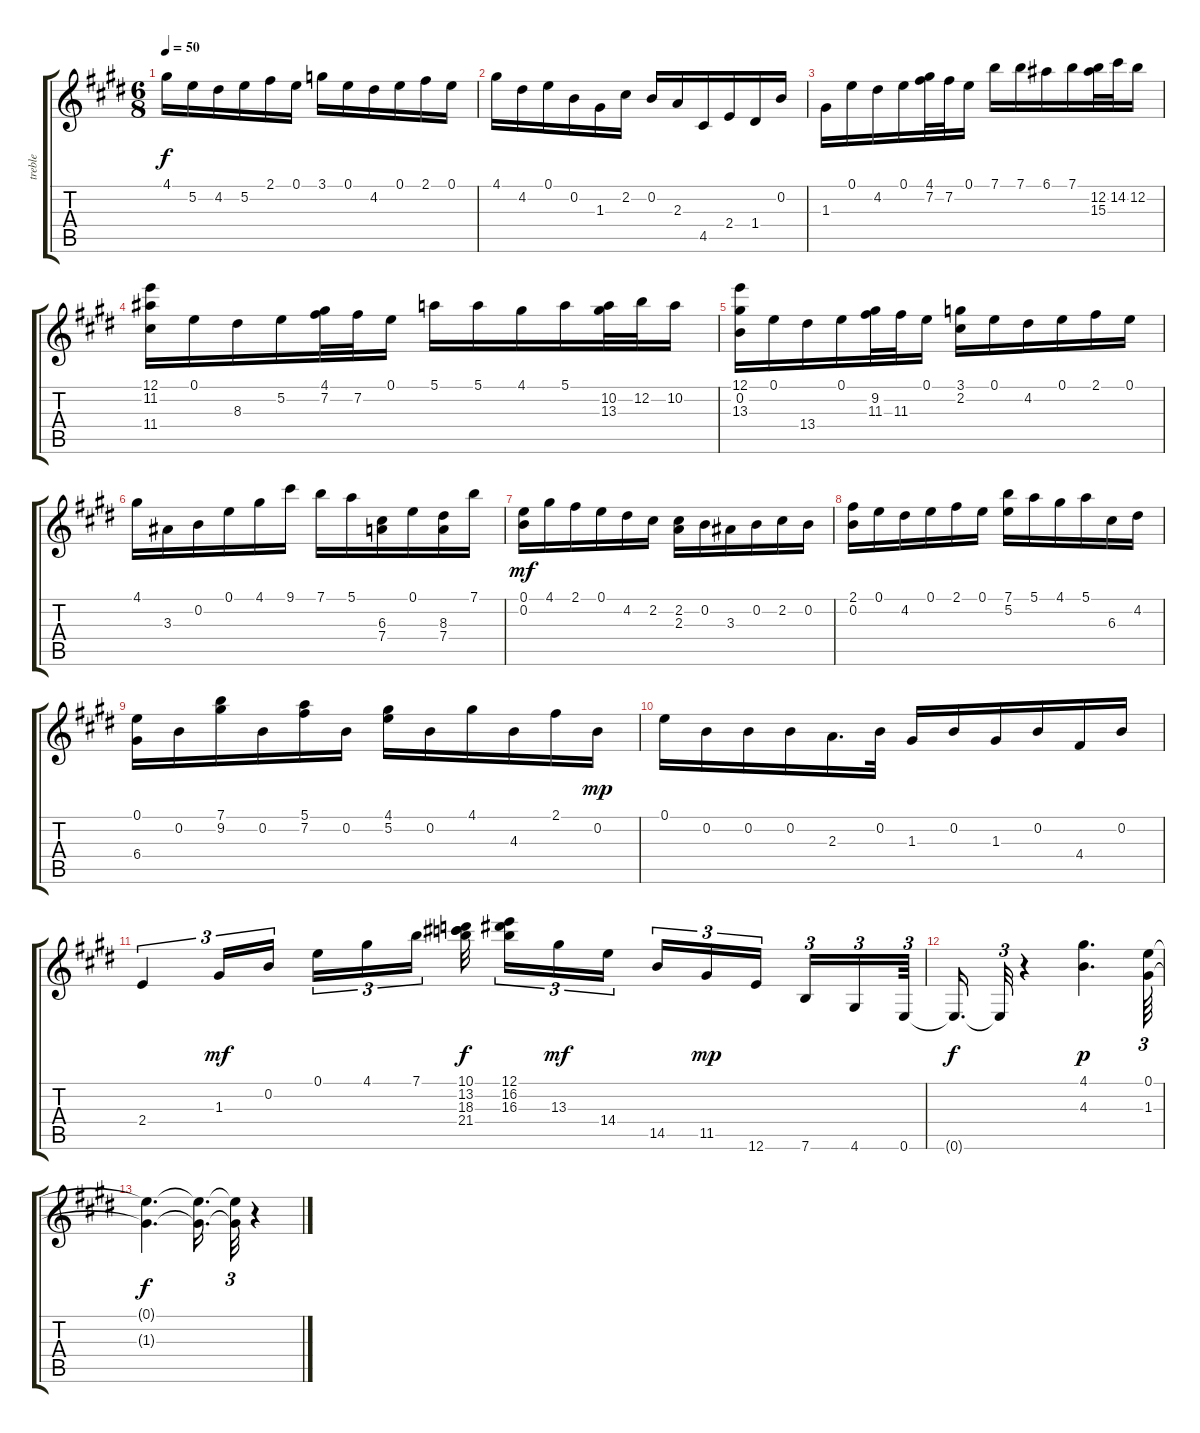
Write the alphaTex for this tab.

\track ("treble              " "treble    ") {instrument acousticguitarnylon}
\staff {score tabs}
\tuning (E4 B3 G3 D3 A2 E2) {hide}
\ts (6 8)
\tempo 50
\clef g2
\ks e
4.1.16{dy f} 5.2.16 4.2.16 5.2.16 2.1.16 0.1.16 3.1.16 0.1.16 4.2.16 0.1.16 2.1.16 0.1.16 |
4.1.16 4.2.16 0.1.16 0.2.16 1.3.16 2.2.16 0.2.16 2.3.16 4.5.16 2.4.16 1.4.16 0.2.16 |
1.3.16 0.1.16 4.2.16 0.1.16 (4.1 7.2).32 7.2.32 0.1.16 7.1.16 7.1.16 6.1.16 7.1.16 (12.2 15.3).32 14.2.32 12.2.16 |
(12.1 11.2 11.4).16 0.1.16 8.3.16 5.2.16 (4.1 7.2).32 7.2.32 0.1.16 5.1.16 5.1.16 4.1.16 5.1.16 (10.2 13.3).32 12.2.32 10.2.16 |
(12.1 0.2 13.3).16 0.1.16 13.4.16 0.1.16 (9.2 11.3).32 11.3.32 0.1.16 (3.1 2.2).16 0.1.16 4.2.16 0.1.16 2.1.16 0.1.16 |
4.1.16 3.3.16 0.2.16 0.1.16 4.1.16 9.1.16 7.1.16 5.1.16 (6.3 7.4).16 0.1.16 (8.3 7.4).16 7.1.16 |
(0.1 0.2).16{dy mf} 4.1.16 2.1.16 0.1.16 4.2.16 2.2.16 (2.2 2.3).16 0.2.16 3.3.16 0.2.16 2.2.16 0.2.16 |
(2.1 0.2).16 0.1.16 4.2.16 0.1.16 2.1.16 0.1.16 (7.1 5.2).16 5.1.16 4.1.16 5.1.16 6.3.16 4.2.16 |
(0.1 6.4).16 0.2.16 (7.1 9.2).16 0.2.16 (5.1 7.2).16 0.2.16 (4.1 5.2).16 0.2.16 4.1.16 4.3.16 2.1.16 0.2.16{dy mp} |
0.1.16 0.2.16 0.2.16 0.2.16 2.3.16{d} 0.2.32 1.3.16 0.2.16 1.3.16 0.2.16 4.4.16 0.2.16 |
2.4.4{tu (3 2)} 1.3.16{tu (3 2) dy mf} 0.2.16{tu (3 2) beam splitsecondary} 0.1.16{tu (3 2)} 4.1.16{tu (3 2)} 7.1.16{tu (3 2)} (10.1 13.2 18.3 21.4).32{dy f beam splitsecondary} (12.1 16.2 16.3).16{tu (3 2)} 13.3.16{tu (3 2) dy mf} 14.4.16{tu (3 2) beam splitsecondary} 14.5.16{tu (3 2)} 11.5.16{tu (3 2) dy mp} 12.6.16{tu (3 2) beam splitsecondary} 7.6.16{tu (3 2)} 4.6.16{tu (3 2)} 0.6.64{tu (3 2)} |
0.6{t}.16{d dy f} 0.6{t}.32{tu (3 2)} r.4 (4.1 4.3).4{d dy p} (0.1 1.3).64{tu (3 2)} |
(0.1{t} 1.3{t}).4{d dy f} (0.1{t} 1.3{t}).16{d} (0.1{t} 1.3{t}).32{tu (3 2)} r.4
